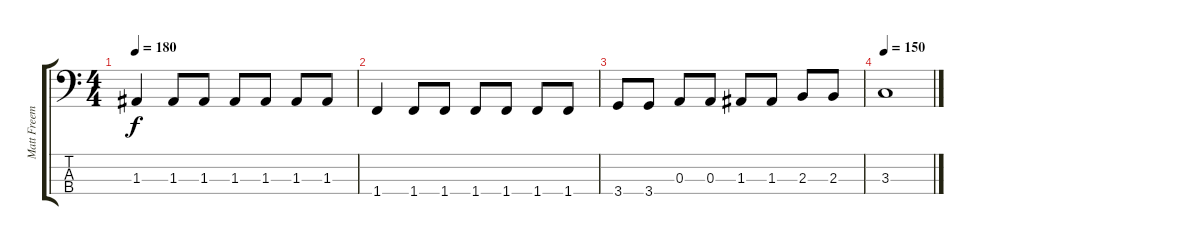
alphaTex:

\track ("Matt Freeman" "Matt Freem") {instrument electricbasspick}
\staff {score tabs}
\tuning (G2 D2 A1 E1) {hide}
\ts (4 4)
\tempo 180
\clef f4
\ks c
1.3.4{dy f} 1.3.8 1.3.8 1.3.8 1.3.8 1.3.8 1.3.8 |
1.4.4 1.4.8 1.4.8 1.4.8 1.4.8 1.4.8 1.4.8 |
3.4.8 3.4.8 0.3.8 0.3.8 1.3.8 1.3.8 2.3.8 2.3.8 |
\tempo 150
3.3.1
